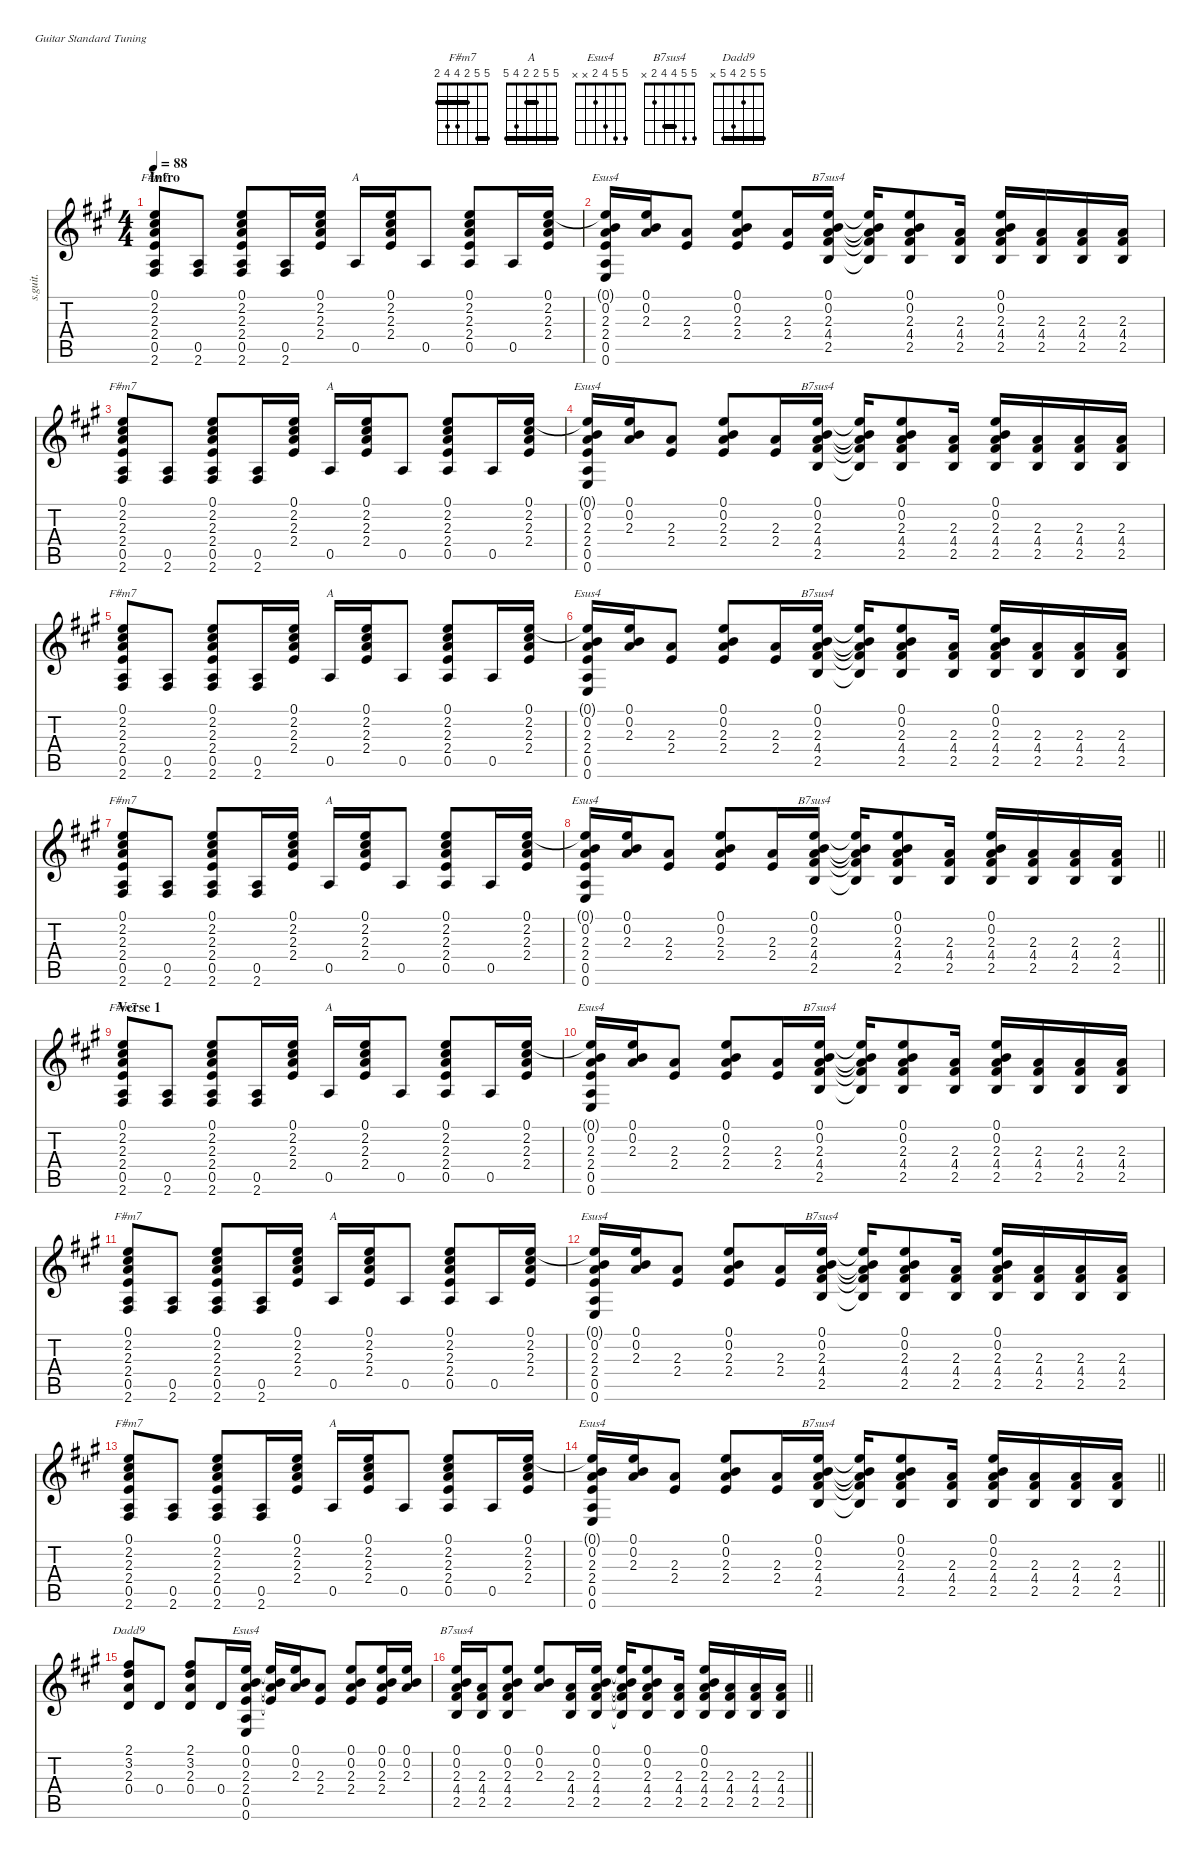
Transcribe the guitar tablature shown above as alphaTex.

\defaultSystemsLayout 4
\hideDynamics
\bracketExtendMode nobrackets
\otherSystemsTrackNameOrientation horizontal
\track ("Acoustic Rhythm Guitar-alt" "s.guit.") {defaultSystemsLayout 4 mute instrument acousticguitarsteel}
\staff {score tabs}
\tuning (E4 B3 G3 D3 A2 E2)
\chord ("F#m7" 5 5 2 4 4 2) {showfingering false barre (2 5)}
\chord ("A" 5 5 2 2 4 5) {showfingering false barre (2 5)}
\chord ("Esus4" 5 5 4 2 x x) {showfingering false}
\chord ("B7sus4" 5 5 4 4 2 x) {showfingering false barre 4}
\chord ("Dadd9" 5 5 2 4 5 x) {showfingering false barre 5}
\ts (4 4)
\section ("" "Intro")
\tempo 88
\clef g2
\ks f#minor
(2.2{acc #} 2.3{acc forcenatural} 2.4{acc forcenatural} 2.6{acc #} 0.5{acc forcenatural} 0.1{acc forcenatural}).8{ch "F#m7" dy f instrument acousticguitarsteel beam Up} (2.6{acc #} 0.5{acc forcenatural}).8{beam Up} (0.1{acc forcenatural} 2.2{acc #} 2.3{acc forcenatural} 2.4{acc forcenatural} 0.5{acc forcenatural} 2.6{acc #}).8{beam Up} (0.5{acc forcenatural} 2.6{acc #}).16{beam Up} (0.1{acc forcenatural} 2.2{acc #} 2.3{acc forcenatural} 2.4{acc forcenatural}).16{beam Up} 0.5{acc forcenatural}.16{ch "A" beam Up} (0.1{acc forcenatural} 2.2{acc #} 2.3{acc forcenatural} 2.4{acc forcenatural}).16{beam Up} 0.5{acc forcenatural}.8{beam Up} (0.1{acc forcenatural} 2.2{acc #} 2.3{acc forcenatural} 2.4{acc forcenatural} 0.5{acc forcenatural}).8{beam Up} 0.5{acc forcenatural}.16{beam Up} (0.1{acc forcenatural} 2.2{acc #} 2.3{acc forcenatural} 2.4{acc forcenatural}).16{beam Up} |
(0.1{t acc forcenatural} 0.2{acc forcenatural} 2.3{acc forcenatural} 2.4{acc forcenatural} 0.5{acc forcenatural} 0.6{acc forcenatural}).16{ch "Esus4" beam Up} (0.1{acc forcenatural} 0.2{acc forcenatural} 2.3{acc forcenatural}).16{beam Up} (2.3{acc forcenatural} 2.4{acc forcenatural}).8{beam Up} (0.1{acc forcenatural} 0.2{acc forcenatural} 2.3{acc forcenatural} 2.4{acc forcenatural}).8{beam Up} (2.3{acc forcenatural} 2.4{acc forcenatural}).16{beam Up} (0.1{acc forcenatural} 0.2{acc forcenatural} 2.3{acc forcenatural} 4.4{acc #} 2.5{acc forcenatural}).16{ch "B7sus4" beam Up} (0.1{t acc forcenatural} 0.2{t acc forcenatural} 2.3{t acc forcenatural} 4.4{t acc #} 2.5{t acc forcenatural}).16{beam Up} (0.1{acc forcenatural} 0.2{acc forcenatural} 2.3{acc forcenatural} 4.4{acc #} 2.5{acc forcenatural}).8{beam Up} (2.3{acc forcenatural} 4.4{acc #} 2.5{acc forcenatural}).16{beam Up} (0.1{acc forcenatural} 0.2{acc forcenatural} 2.3{acc forcenatural} 4.4{acc #} 2.5{acc forcenatural}).16{beam Up} (2.3{acc forcenatural} 4.4{acc #} 2.5{acc forcenatural}).16{beam Up} (2.3{acc forcenatural} 4.4{acc #} 2.5{acc forcenatural}).16{beam Up} (2.3{acc forcenatural} 4.4{acc #} 2.5{acc forcenatural}).16{beam Up} |
(2.2{acc #} 2.3{acc forcenatural} 2.4{acc forcenatural} 2.6{acc #} 0.5{acc forcenatural} 0.1{acc forcenatural}).8{ch "F#m7" beam Up} (2.6{acc #} 0.5{acc forcenatural}).8{beam Up} (0.1{acc forcenatural} 2.2{acc #} 2.3{acc forcenatural} 2.4{acc forcenatural} 0.5{acc forcenatural} 2.6{acc #}).8{beam Up} (0.5{acc forcenatural} 2.6{acc #}).16{beam Up} (0.1{acc forcenatural} 2.2{acc #} 2.3{acc forcenatural} 2.4{acc forcenatural}).16{beam Up} 0.5{acc forcenatural}.16{ch "A" beam Up} (0.1{acc forcenatural} 2.2{acc #} 2.3{acc forcenatural} 2.4{acc forcenatural}).16{beam Up} 0.5{acc forcenatural}.8{beam Up} (0.1{acc forcenatural} 2.2{acc #} 2.3{acc forcenatural} 2.4{acc forcenatural} 0.5{acc forcenatural}).8{beam Up} 0.5{acc forcenatural}.16{beam Up} (0.1{acc forcenatural} 2.2{acc #} 2.3{acc forcenatural} 2.4{acc forcenatural}).16{beam Up} |
(0.1{t acc forcenatural} 0.2{acc forcenatural} 2.3{acc forcenatural} 2.4{acc forcenatural} 0.5{acc forcenatural} 0.6{acc forcenatural}).16{ch "Esus4" beam Up} (0.1{acc forcenatural} 0.2{acc forcenatural} 2.3{acc forcenatural}).16{beam Up} (2.3{acc forcenatural} 2.4{acc forcenatural}).8{beam Up} (0.1{acc forcenatural} 0.2{acc forcenatural} 2.3{acc forcenatural} 2.4{acc forcenatural}).8{beam Up} (2.3{acc forcenatural} 2.4{acc forcenatural}).16{beam Up} (0.1{acc forcenatural} 0.2{acc forcenatural} 2.3{acc forcenatural} 4.4{acc #} 2.5{acc forcenatural}).16{ch "B7sus4" beam Up} (0.1{t acc forcenatural} 0.2{t acc forcenatural} 2.3{t acc forcenatural} 4.4{t acc #} 2.5{t acc forcenatural}).16{beam Up} (0.1{acc forcenatural} 0.2{acc forcenatural} 2.3{acc forcenatural} 4.4{acc #} 2.5{acc forcenatural}).8{beam Up} (2.3{acc forcenatural} 4.4{acc #} 2.5{acc forcenatural}).16{beam Up} (0.1{acc forcenatural} 0.2{acc forcenatural} 2.3{acc forcenatural} 4.4{acc #} 2.5{acc forcenatural}).16{beam Up} (2.3{acc forcenatural} 4.4{acc #} 2.5{acc forcenatural}).16{beam Up} (2.3{acc forcenatural} 4.4{acc #} 2.5{acc forcenatural}).16{beam Up} (2.3{acc forcenatural} 4.4{acc #} 2.5{acc forcenatural}).16{beam Up} |
(2.2{acc #} 2.3{acc forcenatural} 2.4{acc forcenatural} 2.6{acc #} 0.5{acc forcenatural} 0.1{acc forcenatural}).8{ch "F#m7" beam Up} (2.6{acc #} 0.5{acc forcenatural}).8{beam Up} (0.1{acc forcenatural} 2.2{acc #} 2.3{acc forcenatural} 2.4{acc forcenatural} 0.5{acc forcenatural} 2.6{acc #}).8{beam Up} (0.5{acc forcenatural} 2.6{acc #}).16{beam Up} (0.1{acc forcenatural} 2.2{acc #} 2.3{acc forcenatural} 2.4{acc forcenatural}).16{beam Up} 0.5{acc forcenatural}.16{ch "A" beam Up} (0.1{acc forcenatural} 2.2{acc #} 2.3{acc forcenatural} 2.4{acc forcenatural}).16{beam Up} 0.5{acc forcenatural}.8{beam Up} (0.1{acc forcenatural} 2.2{acc #} 2.3{acc forcenatural} 2.4{acc forcenatural} 0.5{acc forcenatural}).8{beam Up} 0.5{acc forcenatural}.16{beam Up} (0.1{acc forcenatural} 2.2{acc #} 2.3{acc forcenatural} 2.4{acc forcenatural}).16{beam Up} |
(0.1{t acc forcenatural} 0.2{acc forcenatural} 2.3{acc forcenatural} 2.4{acc forcenatural} 0.5{acc forcenatural} 0.6{acc forcenatural}).16{ch "Esus4" beam Up} (0.1{acc forcenatural} 0.2{acc forcenatural} 2.3{acc forcenatural}).16{beam Up} (2.3{acc forcenatural} 2.4{acc forcenatural}).8{beam Up} (0.1{acc forcenatural} 0.2{acc forcenatural} 2.3{acc forcenatural} 2.4{acc forcenatural}).8{beam Up} (2.3{acc forcenatural} 2.4{acc forcenatural}).16{beam Up} (0.1{acc forcenatural} 0.2{acc forcenatural} 2.3{acc forcenatural} 4.4{acc #} 2.5{acc forcenatural}).16{ch "B7sus4" beam Up} (0.1{t acc forcenatural} 0.2{t acc forcenatural} 2.3{t acc forcenatural} 4.4{t acc #} 2.5{t acc forcenatural}).16{beam Up} (0.1{acc forcenatural} 0.2{acc forcenatural} 2.3{acc forcenatural} 4.4{acc #} 2.5{acc forcenatural}).8{beam Up} (2.3{acc forcenatural} 4.4{acc #} 2.5{acc forcenatural}).16{beam Up} (0.1{acc forcenatural} 0.2{acc forcenatural} 2.3{acc forcenatural} 4.4{acc #} 2.5{acc forcenatural}).16{beam Up} (2.3{acc forcenatural} 4.4{acc #} 2.5{acc forcenatural}).16{beam Up} (2.3{acc forcenatural} 4.4{acc #} 2.5{acc forcenatural}).16{beam Up} (2.3{acc forcenatural} 4.4{acc #} 2.5{acc forcenatural}).16{beam Up} |
(2.2{acc #} 2.3{acc forcenatural} 2.4{acc forcenatural} 2.6{acc #} 0.5{acc forcenatural} 0.1{acc forcenatural}).8{ch "F#m7" beam Up} (2.6{acc #} 0.5{acc forcenatural}).8{beam Up} (0.1{acc forcenatural} 2.2{acc #} 2.3{acc forcenatural} 2.4{acc forcenatural} 0.5{acc forcenatural} 2.6{acc #}).8{beam Up} (0.5{acc forcenatural} 2.6{acc #}).16{beam Up} (0.1{acc forcenatural} 2.2{acc #} 2.3{acc forcenatural} 2.4{acc forcenatural}).16{beam Up} 0.5{acc forcenatural}.16{ch "A" beam Up} (0.1{acc forcenatural} 2.2{acc #} 2.3{acc forcenatural} 2.4{acc forcenatural}).16{beam Up} 0.5{acc forcenatural}.8{beam Up} (0.1{acc forcenatural} 2.2{acc #} 2.3{acc forcenatural} 2.4{acc forcenatural} 0.5{acc forcenatural}).8{beam Up} 0.5{acc forcenatural}.16{beam Up} (0.1{acc forcenatural} 2.2{acc #} 2.3{acc forcenatural} 2.4{acc forcenatural}).16{beam Up} |
\barLineRight lightlight
(0.1{t acc forcenatural} 0.2{acc forcenatural} 2.3{acc forcenatural} 2.4{acc forcenatural} 0.5{acc forcenatural} 0.6{acc forcenatural}).16{ch "Esus4" beam Up} (0.1{acc forcenatural} 0.2{acc forcenatural} 2.3{acc forcenatural}).16{beam Up} (2.3{acc forcenatural} 2.4{acc forcenatural}).8{beam Up} (0.1{acc forcenatural} 0.2{acc forcenatural} 2.3{acc forcenatural} 2.4{acc forcenatural}).8{beam Up} (2.3{acc forcenatural} 2.4{acc forcenatural}).16{beam Up} (0.1{acc forcenatural} 0.2{acc forcenatural} 2.3{acc forcenatural} 4.4{acc #} 2.5{acc forcenatural}).16{ch "B7sus4" beam Up} (0.1{t acc forcenatural} 0.2{t acc forcenatural} 2.3{t acc forcenatural} 4.4{t acc #} 2.5{t acc forcenatural}).16{beam Up} (0.1{acc forcenatural} 0.2{acc forcenatural} 2.3{acc forcenatural} 4.4{acc #} 2.5{acc forcenatural}).8{beam Up} (2.3{acc forcenatural} 4.4{acc #} 2.5{acc forcenatural}).16{beam Up} (0.1{acc forcenatural} 0.2{acc forcenatural} 2.3{acc forcenatural} 4.4{acc #} 2.5{acc forcenatural}).16{beam Up} (2.3{acc forcenatural} 4.4{acc #} 2.5{acc forcenatural}).16{beam Up} (2.3{acc forcenatural} 4.4{acc #} 2.5{acc forcenatural}).16{beam Up} (2.3{acc forcenatural} 4.4{acc #} 2.5{acc forcenatural}).16{beam Up} |
\section ("" "Verse 1")
(2.2{acc #} 2.3{acc forcenatural} 2.4{acc forcenatural} 2.6{acc #} 0.5{acc forcenatural} 0.1{acc forcenatural}).8{ch "F#m7" beam Up} (2.6{acc #} 0.5{acc forcenatural}).8{beam Up} (0.1{acc forcenatural} 2.2{acc #} 2.3{acc forcenatural} 2.4{acc forcenatural} 0.5{acc forcenatural} 2.6{acc #}).8{beam Up} (0.5{acc forcenatural} 2.6{acc #}).16{beam Up} (0.1{acc forcenatural} 2.2{acc #} 2.3{acc forcenatural} 2.4{acc forcenatural}).16{beam Up} 0.5{acc forcenatural}.16{ch "A" beam Up} (0.1{acc forcenatural} 2.2{acc #} 2.3{acc forcenatural} 2.4{acc forcenatural}).16{beam Up} 0.5{acc forcenatural}.8{beam Up} (0.1{acc forcenatural} 2.2{acc #} 2.3{acc forcenatural} 2.4{acc forcenatural} 0.5{acc forcenatural}).8{beam Up} 0.5{acc forcenatural}.16{beam Up} (0.1{acc forcenatural} 2.2{acc #} 2.3{acc forcenatural} 2.4{acc forcenatural}).16{beam Up} |
(0.1{t acc forcenatural} 0.2{acc forcenatural} 2.3{acc forcenatural} 2.4{acc forcenatural} 0.5{acc forcenatural} 0.6{acc forcenatural}).16{ch "Esus4" beam Up} (0.1{acc forcenatural} 0.2{acc forcenatural} 2.3{acc forcenatural}).16{beam Up} (2.3{acc forcenatural} 2.4{acc forcenatural}).8{beam Up} (0.1{acc forcenatural} 0.2{acc forcenatural} 2.3{acc forcenatural} 2.4{acc forcenatural}).8{beam Up} (2.3{acc forcenatural} 2.4{acc forcenatural}).16{beam Up} (0.1{acc forcenatural} 0.2{acc forcenatural} 2.3{acc forcenatural} 4.4{acc #} 2.5{acc forcenatural}).16{ch "B7sus4" beam Up} (0.1{t acc forcenatural} 0.2{t acc forcenatural} 2.3{t acc forcenatural} 4.4{t acc #} 2.5{t acc forcenatural}).16{beam Up} (0.1{acc forcenatural} 0.2{acc forcenatural} 2.3{acc forcenatural} 4.4{acc #} 2.5{acc forcenatural}).8{beam Up} (2.3{acc forcenatural} 4.4{acc #} 2.5{acc forcenatural}).16{beam Up} (0.1{acc forcenatural} 0.2{acc forcenatural} 2.3{acc forcenatural} 4.4{acc #} 2.5{acc forcenatural}).16{beam Up} (2.3{acc forcenatural} 4.4{acc #} 2.5{acc forcenatural}).16{beam Up} (2.3{acc forcenatural} 4.4{acc #} 2.5{acc forcenatural}).16{beam Up} (2.3{acc forcenatural} 4.4{acc #} 2.5{acc forcenatural}).16{beam Up} |
(2.2{acc #} 2.3{acc forcenatural} 2.4{acc forcenatural} 2.6{acc #} 0.5{acc forcenatural} 0.1{acc forcenatural}).8{ch "F#m7" beam Up} (2.6{acc #} 0.5{acc forcenatural}).8{beam Up} (0.1{acc forcenatural} 2.2{acc #} 2.3{acc forcenatural} 2.4{acc forcenatural} 0.5{acc forcenatural} 2.6{acc #}).8{beam Up} (0.5{acc forcenatural} 2.6{acc #}).16{beam Up} (0.1{acc forcenatural} 2.2{acc #} 2.3{acc forcenatural} 2.4{acc forcenatural}).16{beam Up} 0.5{acc forcenatural}.16{ch "A" beam Up} (0.1{acc forcenatural} 2.2{acc #} 2.3{acc forcenatural} 2.4{acc forcenatural}).16{beam Up} 0.5{acc forcenatural}.8{beam Up} (0.1{acc forcenatural} 2.2{acc #} 2.3{acc forcenatural} 2.4{acc forcenatural} 0.5{acc forcenatural}).8{beam Up} 0.5{acc forcenatural}.16{beam Up} (0.1{acc forcenatural} 2.2{acc #} 2.3{acc forcenatural} 2.4{acc forcenatural}).16{beam Up} |
(0.1{t acc forcenatural} 0.2{acc forcenatural} 2.3{acc forcenatural} 2.4{acc forcenatural} 0.5{acc forcenatural} 0.6{acc forcenatural}).16{ch "Esus4" beam Up} (0.1{acc forcenatural} 0.2{acc forcenatural} 2.3{acc forcenatural}).16{beam Up} (2.3{acc forcenatural} 2.4{acc forcenatural}).8{beam Up} (0.1{acc forcenatural} 0.2{acc forcenatural} 2.3{acc forcenatural} 2.4{acc forcenatural}).8{beam Up} (2.3{acc forcenatural} 2.4{acc forcenatural}).16{beam Up} (0.1{acc forcenatural} 0.2{acc forcenatural} 2.3{acc forcenatural} 4.4{acc #} 2.5{acc forcenatural}).16{ch "B7sus4" beam Up} (0.1{t acc forcenatural} 0.2{t acc forcenatural} 2.3{t acc forcenatural} 4.4{t acc #} 2.5{t acc forcenatural}).16{beam Up} (0.1{acc forcenatural} 0.2{acc forcenatural} 2.3{acc forcenatural} 4.4{acc #} 2.5{acc forcenatural}).8{beam Up} (2.3{acc forcenatural} 4.4{acc #} 2.5{acc forcenatural}).16{beam Up} (0.1{acc forcenatural} 0.2{acc forcenatural} 2.3{acc forcenatural} 4.4{acc #} 2.5{acc forcenatural}).16{beam Up} (2.3{acc forcenatural} 4.4{acc #} 2.5{acc forcenatural}).16{beam Up} (2.3{acc forcenatural} 4.4{acc #} 2.5{acc forcenatural}).16{beam Up} (2.3{acc forcenatural} 4.4{acc #} 2.5{acc forcenatural}).16{beam Up} |
(2.2{acc #} 2.3{acc forcenatural} 2.4{acc forcenatural} 2.6{acc #} 0.5{acc forcenatural} 0.1{acc forcenatural}).8{ch "F#m7" beam Up} (2.6{acc #} 0.5{acc forcenatural}).8{beam Up} (0.1{acc forcenatural} 2.2{acc #} 2.3{acc forcenatural} 2.4{acc forcenatural} 0.5{acc forcenatural} 2.6{acc #}).8{beam Up} (0.5{acc forcenatural} 2.6{acc #}).16{beam Up} (0.1{acc forcenatural} 2.2{acc #} 2.3{acc forcenatural} 2.4{acc forcenatural}).16{beam Up} 0.5{acc forcenatural}.16{ch "A" beam Up} (0.1{acc forcenatural} 2.2{acc #} 2.3{acc forcenatural} 2.4{acc forcenatural}).16{beam Up} 0.5{acc forcenatural}.8{beam Up} (0.1{acc forcenatural} 2.2{acc #} 2.3{acc forcenatural} 2.4{acc forcenatural} 0.5{acc forcenatural}).8{beam Up} 0.5{acc forcenatural}.16{beam Up} (0.1{acc forcenatural} 2.2{acc #} 2.3{acc forcenatural} 2.4{acc forcenatural}).16{beam Up} |
\barLineRight lightlight
(0.1{t acc forcenatural} 0.2{acc forcenatural} 2.3{acc forcenatural} 2.4{acc forcenatural} 0.5{acc forcenatural} 0.6{acc forcenatural}).16{ch "Esus4" beam Up} (0.1{acc forcenatural} 0.2{acc forcenatural} 2.3{acc forcenatural}).16{beam Up} (2.3{acc forcenatural} 2.4{acc forcenatural}).8{beam Up} (0.1{acc forcenatural} 0.2{acc forcenatural} 2.3{acc forcenatural} 2.4{acc forcenatural}).8{beam Up} (2.3{acc forcenatural} 2.4{acc forcenatural}).16{beam Up} (0.1{acc forcenatural} 0.2{acc forcenatural} 2.3{acc forcenatural} 4.4{acc #} 2.5{acc forcenatural}).16{ch "B7sus4" beam Up} (0.1{t acc forcenatural} 0.2{t acc forcenatural} 2.3{t acc forcenatural} 4.4{t acc #} 2.5{t acc forcenatural}).16{beam Up} (0.1{acc forcenatural} 0.2{acc forcenatural} 2.3{acc forcenatural} 4.4{acc #} 2.5{acc forcenatural}).8{beam Up} (2.3{acc forcenatural} 4.4{acc #} 2.5{acc forcenatural}).16{beam Up} (0.1{acc forcenatural} 0.2{acc forcenatural} 2.3{acc forcenatural} 4.4{acc #} 2.5{acc forcenatural}).16{beam Up} (2.3{acc forcenatural} 4.4{acc #} 2.5{acc forcenatural}).16{beam Up} (2.3{acc forcenatural} 4.4{acc #} 2.5{acc forcenatural}).16{beam Up} (2.3{acc forcenatural} 4.4{acc #} 2.5{acc forcenatural}).16{beam Up} |
(2.1{acc #} 3.2{acc forcenatural} 2.3{acc forcenatural} 0.4{acc forcenatural}).8{ch "Dadd9" beam Up} 0.4{acc forcenatural}.8{beam Up} (2.1{acc #} 3.2{acc forcenatural} 2.3{acc forcenatural} 0.4{acc forcenatural}).8{beam Up} 0.4{acc forcenatural}.16{beam Up} (0.1{acc forcenatural} 0.2{acc forcenatural} 2.3{acc forcenatural} 2.4{acc forcenatural} 0.6{acc forcenatural} 0.5{acc forcenatural}).16{ch "Esus4" beam Up} (0.1{t acc forcenatural} 0.2{t acc forcenatural} 2.3{t acc forcenatural} 2.4{t acc forcenatural}).16{beam Up} (0.1{acc forcenatural} 0.2{acc forcenatural} 2.3{acc forcenatural}).16{beam Up} (2.3{acc forcenatural} 2.4{acc forcenatural}).8{beam Up} (0.1{acc forcenatural} 0.2{acc forcenatural} 2.3{acc forcenatural} 2.4{acc forcenatural}).8{beam Up} (0.1{acc forcenatural} 0.2{acc forcenatural} 2.3{acc forcenatural} 2.4{acc forcenatural}).16{beam Up} (0.1{acc forcenatural} 0.2{acc forcenatural} 2.3{acc forcenatural}).16{beam Up} |
\barLineRight lightlight
(0.1{acc forcenatural} 0.2{acc forcenatural} 2.3{acc forcenatural} 4.4{acc #} 2.5{acc forcenatural}).16{ch "B7sus4" beam Up} (2.3{acc forcenatural} 4.4{acc #} 2.5{acc forcenatural}).16{beam Up} (0.1{acc forcenatural} 0.2{acc forcenatural} 2.3{acc forcenatural} 4.4{acc #} 2.5{acc forcenatural}).8{beam Up} (0.1{acc forcenatural} 0.2{acc forcenatural} 2.3{acc forcenatural}).8{beam Up} (2.3{acc forcenatural} 4.4{acc #} 2.5{acc forcenatural}).16{beam Up} (0.1{acc forcenatural} 0.2{acc forcenatural} 2.3{acc forcenatural} 4.4{acc #} 2.5{acc forcenatural}).16{beam Up} (0.1{t acc forcenatural} 0.2{t acc forcenatural} 2.3{t acc forcenatural} 4.4{t acc #} 2.5{t acc forcenatural}).16{beam Up} (0.1{acc forcenatural} 0.2{acc forcenatural} 2.3{acc forcenatural} 4.4{acc #} 2.5{acc forcenatural}).8{beam Up} (2.3{acc forcenatural} 4.4{acc #} 2.5{acc forcenatural}).16{beam Up} (0.1{acc forcenatural} 0.2{acc forcenatural} 2.3{acc forcenatural} 4.4{acc #} 2.5{acc forcenatural}).16{beam Up} (2.3{acc forcenatural} 4.4{acc #} 2.5{acc forcenatural}).16{beam Up} (2.3{acc forcenatural} 4.4{acc #} 2.5{acc forcenatural}).16{beam Up} (2.3{acc forcenatural} 4.4{acc #} 2.5{acc forcenatural}).16{beam Up}
